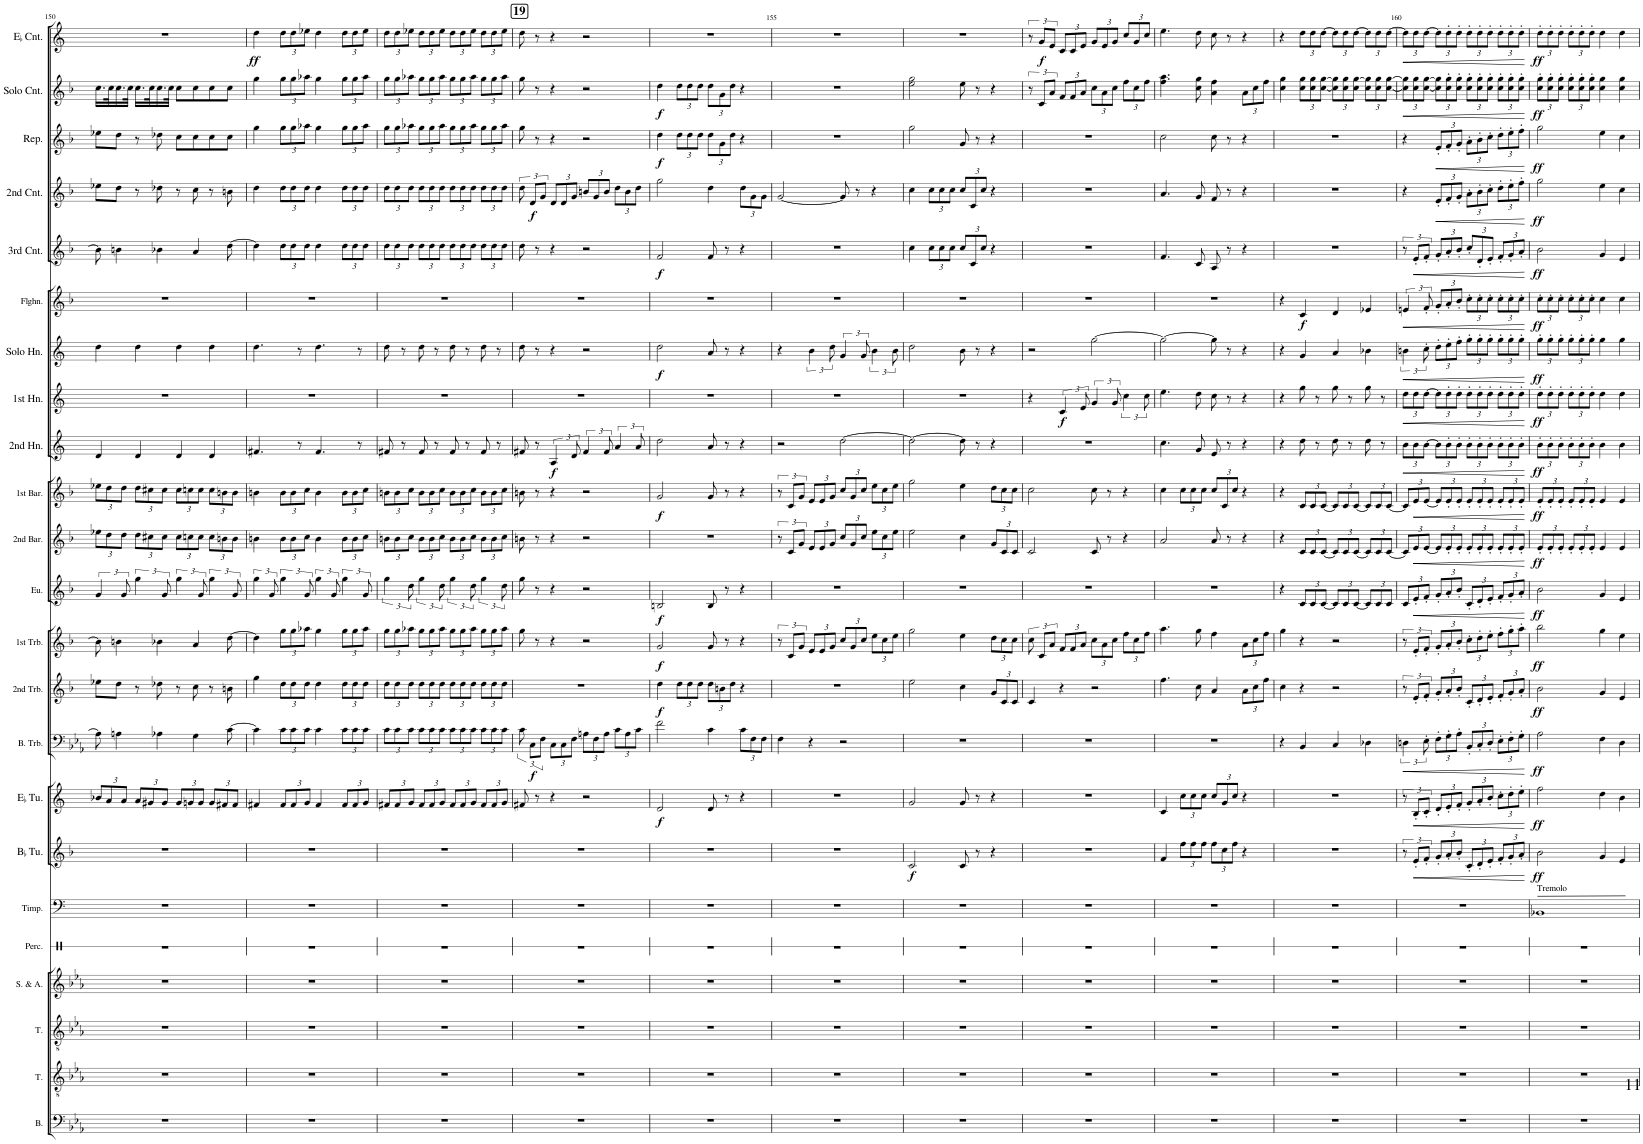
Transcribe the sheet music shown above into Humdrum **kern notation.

**kern	**kern	**kern	**kern	**kern	**kern	**kern	**dynam	**kern	**dynam	**kern	**dynam	**kern	**dynam	**kern	**dynam	**kern	**dynam	**kern	**dynam	**kern	**dynam	**kern	**dynam	**kern	**dynam	**kern	**dynam	**kern	**dynam	**kern	**dynam	**kern	**dynam	**kern	**dynam	**kern	**dynam	**kern	**dynam
*part23	*part22	*part21	*part20	*part19	*part18	*part17	*part17	*part16	*part16	*part15	*part15	*part14	*part14	*part13	*part13	*part12	*part12	*part11	*part11	*part10	*part10	*part9	*part9	*part8	*part8	*part7	*part7	*part6	*part6	*part5	*part5	*part4	*part4	*part3	*part3	*part2	*part2	*part1	*part1
*staff23	*staff22	*staff21	*staff20	*staff19	*staff18	*staff17	*staff17	*staff16	*staff16	*staff15	*staff15	*staff14	*staff14	*staff13	*staff13	*staff12	*staff12	*staff11	*staff11	*staff10	*staff10	*staff9	*staff9	*staff8	*staff8	*staff7	*staff7	*staff6	*staff6	*staff5	*staff5	*staff4	*staff4	*staff3	*staff3	*staff2	*staff2	*staff1	*staff1
*I"Bass	*I"Tenor	*I"Tenor	*I"Soprano Alto	*I"Percussion: Bass Drum, Gong, Cymbal	*I"6 Timpani	*I"BaccidentalFlat Tuba	*	*I"EaccidentalFlat Tuba	*	*I"Bass Trombone	*	*I"2nd Trombone	*	*I"1st Trombone	*	*I"Euphonium	*	*I"2nd Baritone	*	*I"1st Baritone	*	*I"2nd EaccidentalFlat Horn	*	*I"1st EaccidentalFlat Horn	*	*I"Solo EaccidentalFlat Horn	*	*I"Flugelhorn	*	*I"3rd BaccidentalFlat Cornet	*	*I"2nd BaccidentalFlat Cornet	*	*I"Repiano BaccidentalFlat Cornet	*	*I"Solo BaccidentalFlat Cornet	*	*I"EaccidentalFlat Cornet	*
*I'B.	*I'T.	*I'T.	*	*I'Perc.	*I'Timp.	*I'BaccidentalFlat Tu.	*	*I'EaccidentalFlat Tu.	*	*I'B. Trb.	*	*I'2nd Trb.	*	*I'1st Trb.	*	*I'Eu.	*	*I'2nd Bar.	*	*I'1st Bar.	*	*I'2nd Hn.	*	*I'1st Hn.	*	*I'Solo Hn.	*	*I'Flghn.	*	*I'3rd Cnt.	*	*I'2nd Cnt.	*	*I'Rep.	*	*I'Solo Cnt.	*	*I'EaccidentalFlat Cnt.	*
!!LO:PB:g=z
*clefF4	*clefGv2	*clefGv2	*clefG2	*clefX	*clefF4	*clefG2	*	*clefG2	*	*clefF4	*	*clefG2	*	*clefG2	*	*clefG2	*	*clefG2	*	*clefG2	*	*clefG2	*	*clefG2	*	*clefG2	*	*clefG2	*	*clefG2	*	*clefG2	*	*clefG2	*	*clefG2	*	*clefG2	*
*	*	*	*	*	*	*Trd15c26	*	*Trd12c21	*	*	*	*Trd8c14	*	*Trd8c14	*	*Trd8c14	*	*Trd8c14	*	*Trd8c14	*	*Trd5c9	*	*Trd5c9	*	*Trd5c9	*	*Trd1c2	*	*Trd1c2	*	*Trd1c2	*	*Trd1c2	*	*Trd1c2	*	*Trd-2c-3	*
*k[b-e-a-]	*k[b-e-a-]	*k[b-e-a-]	*k[b-e-a-]	*k[]	*k[]	*k[b-]	*	*k[]	*	*k[b-e-a-]	*	*k[b-]	*	*k[b-]	*	*k[b-]	*	*k[b-]	*	*k[b-]	*	*k[]	*	*k[]	*	*k[]	*	*k[b-]	*	*k[b-]	*	*k[b-]	*	*k[b-]	*	*k[b-]	*	*k[]	*
*M4/4	*M4/4	*M4/4	*M4/4	*M4/4	*M4/4	*M4/4	*	*M4/4	*	*M4/4	*	*M4/4	*	*M4/4	*	*M4/4	*	*M4/4	*	*M4/4	*	*M4/4	*	*M4/4	*	*M4/4	*	*M4/4	*	*M4/4	*	*M4/4	*	*M4/4	*	*M4/4	*	*M4/4	*
*	*	*	*	*	*	*	*	*Xbrackettup	*	*	*	*	*	*	*	*	*	*Xbrackettup	*	*Xbrackettup	*	*	*	*	*	*	*	*	*	*	*	*	*	*	*	*	*	*	*
=150	=150	=150	=150	=150	=150	=150	=150	=150	=150	=150	=150	=150	=150	=150	=150	=150	=150	=150	=150	=150	=150	=150	=150	=150	=150	=150	=150	=150	=150	=150	=150	=150	=150	=150	=150	=150	=150	=150	=150
1r	1r	1r	1r	1r	1r	1r	.	12b-X/L	.	8A-\]	.	8ee-X\L	.	8b-\]	.	6g/	.	12ee-X\L	.	12ee-X\L	.	4d/	.	1r	.	4dd\	.	1r	.	8b-\]	.	8ee-X\L	.	8ee-X\L	.	16.cc\LL	.	1r	.
.	.	.	.	.	.	.	.	12a/	.	.	.	.	.	.	.	.	.	12dd\	.	12dd\	.	.	.	.	.	.	.	.	.	.	.	.	.	.	.	.	.	.	.
.	.	.	.	.	.	.	.	.	.	.	.	.	.	.	.	.	.	.	.	.	.	.	.	.	.	.	.	.	.	.	.	.	.	.	.	32cc\K	.	.	.
.	.	.	.	.	.	.	.	.	.	4An\	.	8dd\J	.	4bn\	.	.	.	.	.	.	.	.	.	.	.	.	.	.	.	4bn\	.	8dd\J	.	8dd\J	.	16.cc\	.	.	.
.	.	.	.	.	.	.	.	12a/J	.	.	.	.	.	.	.	12g/	.	12dd\J	.	12dd\J	.	.	.	.	.	.	.	.	.	.	.	.	.	.	.	.	.	.	.
.	.	.	.	.	.	.	.	.	.	.	.	.	.	.	.	.	.	.	.	.	.	.	.	.	.	.	.	.	.	.	.	.	.	.	.	32cc\JJk	.	.	.
.	.	.	.	.	.	.	.	12a/L	.	.	.	8r	.	.	.	6gg\	.	12dd\L	.	12dd\L	.	4d/	.	.	.	4dd\	.	.	.	.	.	8r	.	8r	.	16.cc\LL	.	.	.
.	.	.	.	.	.	.	.	12g#X/	.	.	.	.	.	.	.	.	.	12cc#X\	.	12cc#X\	.	.	.	.	.	.	.	.	.	.	.	.	.	.	.	.	.	.	.
.	.	.	.	.	.	.	.	.	.	.	.	.	.	.	.	.	.	.	.	.	.	.	.	.	.	.	.	.	.	.	.	.	.	.	.	32cc\K	.	.	.
.	.	.	.	.	.	.	.	.	.	4A-X\	.	8dd-X\	.	4b-X\	.	.	.	.	.	.	.	.	.	.	.	.	.	.	.	4b-X\	.	8dd-X\	.	8dd-X\	.	16.cc\	.	.	.
.	.	.	.	.	.	.	.	12g#/J	.	.	.	.	.	.	.	12g/	.	12cc#\J	.	12cc#\J	.	.	.	.	.	.	.	.	.	.	.	.	.	.	.	.	.	.	.
.	.	.	.	.	.	.	.	.	.	.	.	.	.	.	.	.	.	.	.	.	.	.	.	.	.	.	.	.	.	.	.	.	.	.	.	32cc\JJk	.	.	.
.	.	.	.	.	.	.	.	12g#/L	.	.	.	8r	.	.	.	6gg\	.	12cc#\L	.	12cc#\L	.	4d/	.	.	.	4dd\	.	.	.	.	.	8r	.	8cc\L	.	8cc\L	.	.	.
.	.	.	.	.	.	.	.	12gn/	.	.	.	.	.	.	.	.	.	12ccn\	.	12ccn\	.	.	.	.	.	.	.	.	.	.	.	.	.	.	.	.	.	.	.
.	.	.	.	.	.	.	.	.	.	4G\	.	8cc\	.	4a/	.	.	.	.	.	.	.	.	.	.	.	.	.	.	.	4a/	.	8cc\	.	8cc\	.	8cc\	.	.	.
.	.	.	.	.	.	.	.	12g/J	.	.	.	.	.	.	.	12g/	.	12cc\J	.	12cc\J	.	.	.	.	.	.	.	.	.	.	.	.	.	.	.	.	.	.	.
.	.	.	.	.	.	.	.	12g/L	.	.	.	8r	.	.	.	6gg\	.	12cc\L	.	12cc\L	.	4d/	.	.	.	4dd\	.	.	.	.	.	8r	.	8cc\	.	8cc\	.	.	.
.	.	.	.	.	.	.	.	12f#X/	.	.	.	.	.	.	.	.	.	12bn\	.	12bn\	.	.	.	.	.	.	.	.	.	.	.	.	.	.	.	.	.	.	.
.	.	.	.	.	.	.	.	.	.	[8c\	.	8bn\	.	[8dd\	.	.	.	.	.	.	.	.	.	.	.	.	.	.	.	[8dd\	.	8bn\	.	8cc\J	.	8cc\J	.	.	.
.	.	.	.	.	.	.	.	12f#/J	.	.	.	.	.	.	.	12g/	.	12b\J	.	12b\J	.	.	.	.	.	.	.	.	.	.	.	.	.	.	.	.	.	.	.
=151	=151	=151	=151	=151	=151	=151	=151	=151	=151	=151	=151	=151	=151	=151	=151	=151	=151	=151	=151	=151	=151	=151	=151	=151	=151	=151	=151	=151	=151	=151	=151	=151	=151	=151	=151	=151	=151	=151	=151
!	!	!	!	!	!	!	!	!	!	!	!	!	!	!	!	!	!	!	!	!	!	!	!	!	!	!	!	!	!	!	!	!	!	!	!	!	!	!	!LO:DY:b
1r	1r	1r	1r	1r	1r	1r	.	4f#X/	.	4c\]	.	4gg\	.	4dd\]	.	6gg\	.	4bn\	.	4bn\	.	4.f#X/	.	1r	.	4.dd\	.	1r	.	4dd\]	.	4dd\	.	4gg\	.	4gg\	.	4dd\	ff
.	.	.	.	.	.	.	.	.	.	.	.	.	.	.	.	12g/	.	.	.	.	.	.	.	.	.	.	.	.	.	.	.	.	.	.	.	.	.	.	.
*	*	*	*	*	*	*	*	*	*	*Xbrackettup	*	*Xbrackettup	*	*Xbrackettup	*	*	*	*	*	*	*	*	*	*	*	*	*	*	*	*Xbrackettup	*	*Xbrackettup	*	*Xbrackettup	*	*Xbrackettup	*	*Xbrackettup	*
.	.	.	.	.	.	.	.	12f#/L	.	12c\L	.	12dd\L	.	12gg\L	.	6gg\	.	12b\L	.	12b\L	.	.	.	.	.	.	.	.	.	12dd\L	.	12dd\L	.	12gg\L	.	12gg\L	.	12dd\L	.
.	.	.	.	.	.	.	.	12f#/	.	12c\	.	12dd\	.	12gg\	.	.	.	12b\	.	12b\	.	.	.	.	.	.	.	.	.	12dd\	.	12dd\	.	12gg\	.	12gg\	.	12dd\	.
.	.	.	.	.	.	.	.	.	.	.	.	.	.	.	.	.	.	.	.	.	.	8r	.	.	.	8r	.	.	.	.	.	.	.	.	.	.	.	.	.
.	.	.	.	.	.	.	.	12g/J	.	12c\J	.	12dd\J	.	12aa-X\J	.	12g/	.	12cc\J	.	12cc\J	.	.	.	.	.	.	.	.	.	12dd\J	.	12dd\J	.	12aa-X\J	.	12aa-X\J	.	12ee-X\J	.
.	.	.	.	.	.	.	.	4f#/	.	4c\	.	4dd\	.	4gg\	.	6gg\	.	4b\	.	4b\	.	4.f#/	.	.	.	4.dd\	.	.	.	4dd\	.	4dd\	.	4gg\	.	4gg\	.	4dd\	.
.	.	.	.	.	.	.	.	.	.	.	.	.	.	.	.	12g/	.	.	.	.	.	.	.	.	.	.	.	.	.	.	.	.	.	.	.	.	.	.	.
.	.	.	.	.	.	.	.	12f#/L	.	12c\L	.	12dd\L	.	12gg\L	.	6gg\	.	12b\L	.	12b\L	.	.	.	.	.	.	.	.	.	12dd\L	.	12dd\L	.	12gg\L	.	12gg\L	.	12dd\L	.
.	.	.	.	.	.	.	.	12f#/	.	12c\	.	12dd\	.	12gg\	.	.	.	12b\	.	12b\	.	.	.	.	.	.	.	.	.	12dd\	.	12dd\	.	12gg\	.	12gg\	.	12dd\	.
.	.	.	.	.	.	.	.	.	.	.	.	.	.	.	.	.	.	.	.	.	.	8r	.	.	.	8r	.	.	.	.	.	.	.	.	.	.	.	.	.
.	.	.	.	.	.	.	.	12g/J	.	12c\J	.	12dd\J	.	12aa-\J	.	12g/	.	12cc\J	.	12cc\J	.	.	.	.	.	.	.	.	.	12dd\J	.	12dd\J	.	12aa-\J	.	12aa-\J	.	12ee-\J	.
=152	=152	=152	=152	=152	=152	=152	=152	=152	=152	=152	=152	=152	=152	=152	=152	=152	=152	=152	=152	=152	=152	=152	=152	=152	=152	=152	=152	=152	=152	=152	=152	=152	=152	=152	=152	=152	=152	=152	=152
1r	1r	1r	1r	1r	1r	1r	.	12f#X/L	.	12c\L	.	12dd\L	.	12gg\L	.	6gg\	.	12bn\L	.	12bn\L	.	8f#X/	.	1r	.	8dd\	.	1r	.	12dd\L	.	12dd\L	.	12gg\L	.	12gg\L	.	12dd\L	.
.	.	.	.	.	.	.	.	12f#/	.	12c\	.	12dd\	.	12gg\	.	.	.	12b\	.	12b\	.	.	.	.	.	.	.	.	.	12dd\	.	12dd\	.	12gg\	.	12gg\	.	12dd\	.
.	.	.	.	.	.	.	.	.	.	.	.	.	.	.	.	.	.	.	.	.	.	8r	.	.	.	8r	.	.	.	.	.	.	.	.	.	.	.	.	.
.	.	.	.	.	.	.	.	12g/J	.	12c\J	.	12dd\J	.	12aa-X\J	.	12dd\	.	12cc\J	.	12cc\J	.	.	.	.	.	.	.	.	.	12dd\J	.	12dd\J	.	12aa-X\J	.	12aa-X\J	.	12ee-X\J	.
.	.	.	.	.	.	.	.	12f#/L	.	12c\L	.	12dd\L	.	12gg\L	.	6gg\	.	12b\L	.	12b\L	.	8f#/	.	.	.	8dd\	.	.	.	12dd\L	.	12dd\L	.	12gg\L	.	12gg\L	.	12dd\L	.
.	.	.	.	.	.	.	.	12f#/	.	12c\	.	12dd\	.	12gg\	.	.	.	12b\	.	12b\	.	.	.	.	.	.	.	.	.	12dd\	.	12dd\	.	12gg\	.	12gg\	.	12dd\	.
.	.	.	.	.	.	.	.	.	.	.	.	.	.	.	.	.	.	.	.	.	.	8r	.	.	.	8r	.	.	.	.	.	.	.	.	.	.	.	.	.
.	.	.	.	.	.	.	.	12g/J	.	12c\J	.	12dd\J	.	12aa-\J	.	12dd\	.	12cc\J	.	12cc\J	.	.	.	.	.	.	.	.	.	12dd\J	.	12dd\J	.	12aa-\J	.	12aa-\J	.	12ee-\J	.
.	.	.	.	.	.	.	.	12f#/L	.	12c\L	.	12dd\L	.	12gg\L	.	6gg\	.	12b\L	.	12b\L	.	8f#/	.	.	.	8dd\	.	.	.	12dd\L	.	12dd\L	.	12gg\L	.	12gg\L	.	12dd\L	.
.	.	.	.	.	.	.	.	12f#/	.	12c\	.	12dd\	.	12gg\	.	.	.	12b\	.	12b\	.	.	.	.	.	.	.	.	.	12dd\	.	12dd\	.	12gg\	.	12gg\	.	12dd\	.
.	.	.	.	.	.	.	.	.	.	.	.	.	.	.	.	.	.	.	.	.	.	8r	.	.	.	8r	.	.	.	.	.	.	.	.	.	.	.	.	.
.	.	.	.	.	.	.	.	12g/J	.	12c\J	.	12dd\J	.	12aa-\J	.	12dd\	.	12cc\J	.	12cc\J	.	.	.	.	.	.	.	.	.	12dd\J	.	12dd\J	.	12aa-\J	.	12aa-\J	.	12ee-\J	.
.	.	.	.	.	.	.	.	12f#/L	.	12c\L	.	12dd\L	.	12gg\L	.	6gg\	.	12b\L	.	12b\L	.	8f#/	.	.	.	8dd\	.	.	.	12dd\L	.	12dd\L	.	12gg\L	.	12gg\L	.	12dd\L	.
.	.	.	.	.	.	.	.	12f#/	.	12c\	.	12dd\	.	12gg\	.	.	.	12b\	.	12b\	.	.	.	.	.	.	.	.	.	12dd\	.	12dd\	.	12gg\	.	12gg\	.	12dd\	.
.	.	.	.	.	.	.	.	.	.	.	.	.	.	.	.	.	.	.	.	.	.	8r	.	.	.	8r	.	.	.	.	.	.	.	.	.	.	.	.	.
.	.	.	.	.	.	.	.	12g/J	.	12c\J	.	12dd\J	.	12aa-\J	.	12dd\	.	12cc\J	.	12cc\J	.	.	.	.	.	.	.	.	.	12dd\J	.	12dd\J	.	12aa-\J	.	12aa-\J	.	12ee-\J	.
=153	=153	=153	=153	=153	=153	=153	=153	=153	=153	=153	=153	=153	=153	=153	=153	=153	=153	=153	=153	=153	=153	=153	=153	=153	=153	=153	=153	=153	=153	=153	=153	=153	=153	=153	=153	=153	=153	=153	=153
*	*	*	*	*	*	*	*	*	*	*brackettup	*	*	*	*	*	*	*	*	*	*	*	*	*	*	*	*	*	*	*	*	*	*brackettup	*	*	*	*	*	*	*
!	!	!	!	!	!	!	!	!	!	!	!	!	!	!	!	!	!	!	!	!	!	!	!	!	!	!	!	!	!	!	!	!	!	!	!	!	!	!LO:TX:a:B:t=19	!
1r	1r	1r	1r	1r	1r	1r	.	8f#X/	.	12c\	.	1r	.	8gg\	.	8gg\	.	8bn\	.	8bn\	.	8f#X/	.	1r	.	8dd\	.	1r	.	8dd\	.	12dd\	.	8gg\	.	8gg\	.	8dd\	.
!	!	!	!	!	!	!	!	!	!	!	!LO:DY:b	!	!	!	!	!	!	!	!	!	!	!	!	!	!	!	!	!	!	!	!	!	!LO:DY:b	!	!	!	!	!	!
.	.	.	.	.	.	.	.	.	.	12C\L	f	.	.	.	.	.	.	.	.	.	.	.	.	.	.	.	.	.	.	.	.	12d/L	f	.	.	.	.	.	.
.	.	.	.	.	.	.	.	8r	.	.	.	.	.	8r	.	8r	.	8r	.	8r	.	8r	.	.	.	8r	.	.	.	8r	.	.	.	8r	.	8r	.	8r	.
.	.	.	.	.	.	.	.	.	.	12F\J	.	.	.	.	.	.	.	.	.	.	.	.	.	.	.	.	.	.	.	.	.	12g/J	.	.	.	.	.	.	.
*	*	*	*	*	*	*	*	*	*	*Xbrackettup	*	*	*	*	*	*	*	*	*	*	*	*	*	*	*	*	*	*	*	*	*	*Xbrackettup	*	*	*	*	*	*	*
!	!	!	!	!	!	!	!	!	!	!	!	!	!	!	!	!	!	!	!	!	!	!	!LO:DY:b	!	!	!	!	!	!	!	!	!	!	!	!	!	!	!	!
.	.	.	.	.	.	.	.	4r	.	12C\L	.	.	.	4r	.	4r	.	4r	.	4r	.	6A/	f	.	.	4r	.	.	.	4r	.	12d/L	.	4r	.	4r	.	4r	.
.	.	.	.	.	.	.	.	.	.	12C\	.	.	.	.	.	.	.	.	.	.	.	.	.	.	.	.	.	.	.	.	.	12d/	.	.	.	.	.	.	.
.	.	.	.	.	.	.	.	.	.	12F\J	.	.	.	.	.	.	.	.	.	.	.	12d/	.	.	.	.	.	.	.	.	.	12g/J	.	.	.	.	.	.	.
.	.	.	.	.	.	.	.	2r	.	12An\L	.	.	.	2r	.	2r	.	2r	.	2r	.	6f#/	.	.	.	2r	.	.	.	2r	.	12bn/L	.	2r	.	2r	.	2r	.
.	.	.	.	.	.	.	.	.	.	12F\	.	.	.	.	.	.	.	.	.	.	.	.	.	.	.	.	.	.	.	.	.	12g/	.	.	.	.	.	.	.
.	.	.	.	.	.	.	.	.	.	12A\J	.	.	.	.	.	.	.	.	.	.	.	12f#/	.	.	.	.	.	.	.	.	.	12b/J	.	.	.	.	.	.	.
.	.	.	.	.	.	.	.	.	.	12c\L	.	.	.	.	.	.	.	.	.	.	.	6a/	.	.	.	.	.	.	.	.	.	12dd\L	.	.	.	.	.	.	.
.	.	.	.	.	.	.	.	.	.	12A\	.	.	.	.	.	.	.	.	.	.	.	.	.	.	.	.	.	.	.	.	.	12b\	.	.	.	.	.	.	.
.	.	.	.	.	.	.	.	.	.	12c\J	.	.	.	.	.	.	.	.	.	.	.	12a/	.	.	.	.	.	.	.	.	.	12dd\J	.	.	.	.	.	.	.
=154	=154	=154	=154	=154	=154	=154	=154	=154	=154	=154	=154	=154	=154	=154	=154	=154	=154	=154	=154	=154	=154	=154	=154	=154	=154	=154	=154	=154	=154	=154	=154	=154	=154	=154	=154	=154	=154	=154	=154
!	!	!	!	!	!	!	!	!	!LO:DY:b	!	!	!	!LO:DY:b	!	!LO:DY:b	!	!LO:DY:b	!	!	!	!LO:DY:b	!	!	!	!	!	!LO:DY:b	!	!	!	!LO:DY:b	!	!	!	!LO:DY:b	!	!LO:DY:b	!	!
1r	1r	1r	1r	1r	1r	1r	.	2d/	f	2f\	.	4dd\	f	2g/	f	2Bn/	f	1r	.	2g/	f	2dd\	.	1r	.	2dd\	f	1r	.	2f/	f	2gg\	.	4dd\	f	4dd\	f	1r	.
.	.	.	.	.	.	.	.	.	.	.	.	12dd\L	.	.	.	.	.	.	.	.	.	.	.	.	.	.	.	.	.	.	.	.	.	12dd\L	.	12dd\L	.	.	.
.	.	.	.	.	.	.	.	.	.	.	.	12dd\	.	.	.	.	.	.	.	.	.	.	.	.	.	.	.	.	.	.	.	.	.	12dd\	.	12dd\	.	.	.
.	.	.	.	.	.	.	.	.	.	.	.	12dd\J	.	.	.	.	.	.	.	.	.	.	.	.	.	.	.	.	.	.	.	.	.	12dd\J	.	12dd\J	.	.	.
.	.	.	.	.	.	.	.	8d/	.	4c\	.	12dd\L	.	8g/	.	8B/	.	.	.	8g/	.	8a/	.	.	.	8a/	.	.	.	8f/	.	4dd\	.	12dd\L	.	12dd\L	.	.	.
.	.	.	.	.	.	.	.	.	.	.	.	12bn\	.	.	.	.	.	.	.	.	.	.	.	.	.	.	.	.	.	.	.	.	.	12g\	.	12g\	.	.	.
.	.	.	.	.	.	.	.	8r	.	.	.	.	.	8r	.	8r	.	.	.	8r	.	8r	.	.	.	8r	.	.	.	8r	.	.	.	.	.	.	.	.	.
.	.	.	.	.	.	.	.	.	.	.	.	12dd\J	.	.	.	.	.	.	.	.	.	.	.	.	.	.	.	.	.	.	.	.	.	12dd\J	.	12dd\J	.	.	.
.	.	.	.	.	.	.	.	4r	.	12c\L	.	4r	.	4r	.	4r	.	.	.	4r	.	4r	.	.	.	4r	.	.	.	4r	.	12dd\L	.	4r	.	4r	.	.	.
.	.	.	.	.	.	.	.	.	.	12F\	.	.	.	.	.	.	.	.	.	.	.	.	.	.	.	.	.	.	.	.	.	12g\	.	.	.	.	.	.	.
.	.	.	.	.	.	.	.	.	.	12F\J	.	.	.	.	.	.	.	.	.	.	.	.	.	.	.	.	.	.	.	.	.	12g\J	.	.	.	.	.	.	.
=155	=155	=155	=155	=155	=155	=155	=155	=155	=155	=155	=155	=155	=155	=155	=155	=155	=155	=155	=155	=155	=155	=155	=155	=155	=155	=155	=155	=155	=155	=155	=155	=155	=155	=155	=155	=155	=155	=155	=155
*	*	*	*	*	*	*	*	*	*	*	*	*	*	*brackettup	*	*	*	*brackettup	*	*brackettup	*	*	*	*	*	*	*	*	*	*	*	*	*	*	*	*	*	*	*
1r	1r	1r	1r	1r	1r	1r	.	1r	.	4F\	.	1r	.	12r	.	1r	.	12r	.	12r	.	2r	.	1r	.	4r	.	1r	.	1r	.	[2g/	.	1r	.	1r	.	1r	.
.	.	.	.	.	.	.	.	.	.	.	.	.	.	12c/L	.	.	.	12c/L	.	12c/L	.	.	.	.	.	.	.	.	.	.	.	.	.	.	.	.	.	.	.
.	.	.	.	.	.	.	.	.	.	.	.	.	.	12g/J	.	.	.	12g/J	.	12g/J	.	.	.	.	.	.	.	.	.	.	.	.	.	.	.	.	.	.	.
*	*	*	*	*	*	*	*	*	*	*	*	*	*	*Xbrackettup	*	*	*	*Xbrackettup	*	*Xbrackettup	*	*	*	*	*	*	*	*	*	*	*	*	*	*	*	*	*	*	*
.	.	.	.	.	.	.	.	.	.	4r	.	.	.	12e/L	.	.	.	12e/L	.	12e/L	.	.	.	.	.	6b\	.	.	.	.	.	.	.	.	.	.	.	.	.
.	.	.	.	.	.	.	.	.	.	.	.	.	.	12e/	.	.	.	12e/	.	12e/	.	.	.	.	.	.	.	.	.	.	.	.	.	.	.	.	.	.	.
.	.	.	.	.	.	.	.	.	.	.	.	.	.	12g/J	.	.	.	12g/J	.	12g/J	.	.	.	.	.	12dd\	.	.	.	.	.	.	.	.	.	.	.	.	.
.	.	.	.	.	.	.	.	.	.	2r	.	.	.	12cc/L	.	.	.	12cc/L	.	12cc/L	.	[2dd\	.	.	.	6g/	.	.	.	.	.	8g/]	.	.	.	.	.	.	.
.	.	.	.	.	.	.	.	.	.	.	.	.	.	12g/	.	.	.	12g/	.	12g/	.	.	.	.	.	.	.	.	.	.	.	.	.	.	.	.	.	.	.
.	.	.	.	.	.	.	.	.	.	.	.	.	.	.	.	.	.	.	.	.	.	.	.	.	.	.	.	.	.	.	.	8r	.	.	.	.	.	.	.
.	.	.	.	.	.	.	.	.	.	.	.	.	.	12cc/J	.	.	.	12cc/J	.	12cc/J	.	.	.	.	.	12g/	.	.	.	.	.	.	.	.	.	.	.	.	.
.	.	.	.	.	.	.	.	.	.	.	.	.	.	12ee\L	.	.	.	12ee\L	.	12ee\L	.	.	.	.	.	6b\	.	.	.	.	.	4r	.	.	.	.	.	.	.
.	.	.	.	.	.	.	.	.	.	.	.	.	.	12cc\	.	.	.	12cc\	.	12cc\	.	.	.	.	.	.	.	.	.	.	.	.	.	.	.	.	.	.	.
.	.	.	.	.	.	.	.	.	.	.	.	.	.	12ee\J	.	.	.	12ee\J	.	12ee\J	.	.	.	.	.	12b\	.	.	.	.	.	.	.	.	.	.	.	.	.
=156	=156	=156	=156	=156	=156	=156	=156	=156	=156	=156	=156	=156	=156	=156	=156	=156	=156	=156	=156	=156	=156	=156	=156	=156	=156	=156	=156	=156	=156	=156	=156	=156	=156	=156	=156	=156	=156	=156	=156
!	!	!	!	!	!	!	!LO:DY:b	!	!	!	!	!	!	!	!	!	!	!	!	!	!	!	!	!	!	!	!	!	!	!	!	!	!	!	!	!	!	!	!
1r	1r	1r	1r	1r	1r	2c/	f	2g/	.	1r	.	2ee\	.	2gg\	.	1r	.	2ee\	.	2gg\	.	2dd\_	.	1r	.	2dd\	.	1r	.	4cc\	.	4cc\	.	2gg\	.	2ee\ 2gg\	.	1r	.
.	.	.	.	.	.	.	.	.	.	.	.	.	.	.	.	.	.	.	.	.	.	.	.	.	.	.	.	.	.	12cc\L	.	12cc\L	.	.	.	.	.	.	.
.	.	.	.	.	.	.	.	.	.	.	.	.	.	.	.	.	.	.	.	.	.	.	.	.	.	.	.	.	.	12cc\	.	12cc\	.	.	.	.	.	.	.
.	.	.	.	.	.	.	.	.	.	.	.	.	.	.	.	.	.	.	.	.	.	.	.	.	.	.	.	.	.	12cc\J	.	12cc\J	.	.	.	.	.	.	.
.	.	.	.	.	.	8c/	.	8g/	.	.	.	4cc\	.	4ee\	.	.	.	4cc\	.	4ee\	.	8dd\]	.	.	.	8b\	.	.	.	12cc/L	.	12cc/L	.	8g/	.	8ee\	.	.	.
.	.	.	.	.	.	.	.	.	.	.	.	.	.	.	.	.	.	.	.	.	.	.	.	.	.	.	.	.	.	12c/	.	12c/	.	.	.	.	.	.	.
.	.	.	.	.	.	8r	.	8r	.	.	.	.	.	.	.	.	.	.	.	.	.	8r	.	.	.	8r	.	.	.	.	.	.	.	8r	.	8r	.	.	.
.	.	.	.	.	.	.	.	.	.	.	.	.	.	.	.	.	.	.	.	.	.	.	.	.	.	.	.	.	.	12cc/J	.	12cc/J	.	.	.	.	.	.	.
.	.	.	.	.	.	4r	.	4r	.	.	.	12g/L	.	12dd\L	.	.	.	12g/L	.	12dd\L	.	4r	.	.	.	4r	.	.	.	4r	.	4r	.	4r	.	4r	.	.	.
.	.	.	.	.	.	.	.	.	.	.	.	12c/	.	12cc\	.	.	.	12c/	.	12cc\	.	.	.	.	.	.	.	.	.	.	.	.	.	.	.	.	.	.	.
.	.	.	.	.	.	.	.	.	.	.	.	12c/J	.	12cc\J	.	.	.	12c/J	.	12cc\J	.	.	.	.	.	.	.	.	.	.	.	.	.	.	.	.	.	.	.
=157	=157	=157	=157	=157	=157	=157	=157	=157	=157	=157	=157	=157	=157	=157	=157	=157	=157	=157	=157	=157	=157	=157	=157	=157	=157	=157	=157	=157	=157	=157	=157	=157	=157	=157	=157	=157	=157	=157	=157
*	*	*	*	*	*	*	*	*	*	*	*	*	*	*brackettup	*	*	*	*	*	*	*	*	*	*	*	*	*	*	*	*	*	*	*	*	*	*brackettup	*	*brackettup	*
1r	1r	1r	1r	1r	1r	1r	.	1r	.	1r	.	4c/	.	12cc\	.	1r	.	2c/	.	2cc\	.	1r	.	4r	.	2r	.	1r	.	1r	.	1r	.	1r	.	12r	.	12r	.
!	!	!	!	!	!	!	!	!	!	!	!	!	!	!	!	!	!	!	!	!	!	!	!	!	!	!	!	!	!	!	!	!	!	!	!	!	!	!	!LO:DY:b
.	.	.	.	.	.	.	.	.	.	.	.	.	.	12c/L	.	.	.	.	.	.	.	.	.	.	.	.	.	.	.	.	.	.	.	.	.	12c/L	.	12g/L	f
.	.	.	.	.	.	.	.	.	.	.	.	.	.	12a/J	.	.	.	.	.	.	.	.	.	.	.	.	.	.	.	.	.	.	.	.	.	12a/J	.	12e/J	.
*	*	*	*	*	*	*	*	*	*	*	*	*	*	*Xbrackettup	*	*	*	*	*	*	*	*	*	*	*	*	*	*	*	*	*	*	*	*	*	*Xbrackettup	*	*Xbrackettup	*
!	!	!	!	!	!	!	!	!	!	!	!	!	!	!	!	!	!	!	!	!	!	!	!	!	!LO:DY:b	!	!	!	!	!	!	!	!	!	!	!	!	!	!
.	.	.	.	.	.	.	.	.	.	.	.	4r	.	12f/L	.	.	.	.	.	.	.	.	.	6c/	f	.	.	.	.	.	.	.	.	.	.	12f/L	.	12c/L	.
.	.	.	.	.	.	.	.	.	.	.	.	.	.	12f/	.	.	.	.	.	.	.	.	.	.	.	.	.	.	.	.	.	.	.	.	.	12f/	.	12c/	.
.	.	.	.	.	.	.	.	.	.	.	.	.	.	12a/J	.	.	.	.	.	.	.	.	.	12e/	.	.	.	.	.	.	.	.	.	.	.	12a/J	.	12e/J	.
.	.	.	.	.	.	.	.	.	.	.	.	2r	.	12cc\L	.	.	.	8c/	.	8cc\	.	.	.	6g/	.	[2gg\	.	.	.	.	.	.	.	.	.	12cc\L	.	12g/L	.
.	.	.	.	.	.	.	.	.	.	.	.	.	.	12a\	.	.	.	.	.	.	.	.	.	.	.	.	.	.	.	.	.	.	.	.	.	12a\	.	12e/	.
.	.	.	.	.	.	.	.	.	.	.	.	.	.	.	.	.	.	8r	.	8r	.	.	.	.	.	.	.	.	.	.	.	.	.	.	.	.	.	.	.
.	.	.	.	.	.	.	.	.	.	.	.	.	.	12cc\J	.	.	.	.	.	.	.	.	.	12g/	.	.	.	.	.	.	.	.	.	.	.	12cc\J	.	12g/J	.
.	.	.	.	.	.	.	.	.	.	.	.	.	.	12ff\L	.	.	.	4r	.	4r	.	.	.	6cc\	.	.	.	.	.	.	.	.	.	.	.	12ff\L	.	12cc/L	.
.	.	.	.	.	.	.	.	.	.	.	.	.	.	12cc\	.	.	.	.	.	.	.	.	.	.	.	.	.	.	.	.	.	.	.	.	.	12cc\	.	12g/	.
.	.	.	.	.	.	.	.	.	.	.	.	.	.	12ff\J	.	.	.	.	.	.	.	.	.	12cc\	.	.	.	.	.	.	.	.	.	.	.	12ff\J	.	12cc/J	.
=158	=158	=158	=158	=158	=158	=158	=158	=158	=158	=158	=158	=158	=158	=158	=158	=158	=158	=158	=158	=158	=158	=158	=158	=158	=158	=158	=158	=158	=158	=158	=158	=158	=158	=158	=158	=158	=158	=158	=158
1r	1r	1r	1r	1r	1r	4f/	.	4c/	.	1r	.	4.ff\	.	4.aa\	.	1r	.	2a/	.	4cc\	.	4.cc\	.	4.ee\	.	2gg\_	.	1r	.	4.f/	.	4.a/	.	2cc\	.	4.ff\ 4.aa\	.	4.ee\	.
*	*	*	*	*	*	*Xbrackettup	*	*	*	*	*	*	*	*	*	*	*	*	*	*	*	*	*	*	*	*	*	*	*	*	*	*	*	*	*	*	*	*	*
.	.	.	.	.	.	12ff\L	.	12cc\L	.	.	.	.	.	.	.	.	.	.	.	12cc\L	.	.	.	.	.	.	.	.	.	.	.	.	.	.	.	.	.	.	.
.	.	.	.	.	.	12ff\	.	12cc\	.	.	.	.	.	.	.	.	.	.	.	12cc\	.	.	.	.	.	.	.	.	.	.	.	.	.	.	.	.	.	.	.
.	.	.	.	.	.	.	.	.	.	.	.	8cc\	.	8gg\	.	.	.	.	.	.	.	8g/	.	8dd\	.	.	.	.	.	8c/	.	8g/	.	.	.	8cc\ 8gg\	.	8dd\	.
.	.	.	.	.	.	12ff\J	.	12cc\J	.	.	.	.	.	.	.	.	.	.	.	12cc\J	.	.	.	.	.	.	.	.	.	.	.	.	.	.	.	.	.	.	.
.	.	.	.	.	.	12ff\L	.	12cc/L	.	.	.	4a/	.	4ff\	.	.	.	8a/	.	12cc/L	.	8e/	.	8cc\	.	8gg\]	.	.	.	8A/	.	8f/	.	8cc\	.	4a\ 4ff\	.	8cc\	.
.	.	.	.	.	.	12cc\	.	12g/	.	.	.	.	.	.	.	.	.	.	.	12c/	.	.	.	.	.	.	.	.	.	.	.	.	.	.	.	.	.	.	.
.	.	.	.	.	.	.	.	.	.	.	.	.	.	.	.	.	.	8r	.	.	.	8r	.	8r	.	8r	.	.	.	8r	.	8r	.	8r	.	.	.	8r	.
.	.	.	.	.	.	12ff\J	.	12cc/J	.	.	.	.	.	.	.	.	.	.	.	12cc/J	.	.	.	.	.	.	.	.	.	.	.	.	.	.	.	.	.	.	.
.	.	.	.	.	.	4r	.	4r	.	.	.	12a\L	.	12a\L	.	.	.	4r	.	4r	.	4r	.	4r	.	4r	.	.	.	4r	.	4r	.	4r	.	12a\L	.	4r	.
.	.	.	.	.	.	.	.	.	.	.	.	12cc\	.	12cc\	.	.	.	.	.	.	.	.	.	.	.	.	.	.	.	.	.	.	.	.	.	12cc\	.	.	.
.	.	.	.	.	.	.	.	.	.	.	.	12ff\J	.	12ff\J	.	.	.	.	.	.	.	.	.	.	.	.	.	.	.	.	.	.	.	.	.	12ff\J	.	.	.
=159	=159	=159	=159	=159	=159	=159	=159	=159	=159	=159	=159	=159	=159	=159	=159	=159	=159	=159	=159	=159	=159	=159	=159	=159	=159	=159	=159	=159	=159	=159	=159	=159	=159	=159	=159	=159	=159	=159	=159
1r	1r	1r	1r	1r	1r	1r	.	1r	.	4r	.	4cc\	.	4gg\	.	4r	.	4r	.	4r	.	4r	.	4r	.	4r	.	4r	.	1r	.	1r	.	1r	.	4cc\ 4gg\	.	4r	.
*	*	*	*	*	*	*	*	*	*	*	*	*	*	*	*	*Xbrackettup	*	*	*	*	*	*	*	*	*	*	*	*	*	*	*	*	*	*	*	*	*	*	*
!	!	!	!	!	!	!	!	!	!	!	!	!	!	!	!	!	!	!	!	!	!	!	!	!	!	!	!	!	!LO:DY:b	!	!	!	!	!	!	!	!	!	!
.	.	.	.	.	.	.	.	.	.	4BB-/	.	4r	.	4r	.	12c/L	.	12c/L	.	12c/L	.	8dd\	.	8gg\	.	4g/	.	4c/	f	.	.	.	.	.	.	12cc\ 12gg\L	.	12dd\L	.
.	.	.	.	.	.	.	.	.	.	.	.	.	.	.	.	12c/	.	12c/	.	12c/	.	.	.	.	.	.	.	.	.	.	.	.	.	.	.	12cc\ 12gg\	.	12dd\	.
.	.	.	.	.	.	.	.	.	.	.	.	.	.	.	.	.	.	.	.	.	.	8r	.	8r	.	.	.	.	.	.	.	.	.	.	.	.	.	.	.
.	.	.	.	.	.	.	.	.	.	.	.	.	.	.	.	[12c/J	.	[12c/J	.	[12c/J	.	.	.	.	.	.	.	.	.	.	.	.	.	.	.	[12cc\ [12gg\J	.	[12dd\J	.
.	.	.	.	.	.	.	.	.	.	4C/	.	2r	.	2r	.	12c/L]	.	12c/L]	.	12c/L]	.	8dd\	.	8gg\	.	4a/	.	4d/	.	.	.	.	.	.	.	12cc\] 12gg\]L	.	12dd\L]	.
.	.	.	.	.	.	.	.	.	.	.	.	.	.	.	.	12c/	.	12c/	.	12c/	.	.	.	.	.	.	.	.	.	.	.	.	.	.	.	12cc\ 12gg\	.	12dd\	.
.	.	.	.	.	.	.	.	.	.	.	.	.	.	.	.	.	.	.	.	.	.	8r	.	8r	.	.	.	.	.	.	.	.	.	.	.	.	.	.	.
.	.	.	.	.	.	.	.	.	.	.	.	.	.	.	.	[12c/J	.	[12c/J	.	[12c/J	.	.	.	.	.	.	.	.	.	.	.	.	.	.	.	12cc\ [12gg\J	.	[12dd\J	.
.	.	.	.	.	.	.	.	.	.	4D-X\	.	.	.	.	.	12c/L]	.	12c/L]	.	12c/L]	.	8dd\	.	8gg\	.	4b-X\	.	4e-X/	.	.	.	.	.	.	.	12cc\ 12gg\]L	.	12dd\L]	.
.	.	.	.	.	.	.	.	.	.	.	.	.	.	.	.	12c/	.	12c/	.	12c/	.	.	.	.	.	.	.	.	.	.	.	.	.	.	.	12cc\ 12gg\	.	12dd\	.
.	.	.	.	.	.	.	.	.	.	.	.	.	.	.	.	.	.	.	.	.	.	8r	.	8r	.	.	.	.	.	.	.	.	.	.	.	.	.	.	.
.	.	.	.	.	.	.	.	.	.	.	.	.	.	.	.	12c/J	.	[12c/J	.	[12c/J	.	.	.	.	.	.	.	.	.	.	.	.	.	.	.	[12cc\ [12gg\J	.	[12dd\J	.
=160	=160	=160	=160	=160	=160	=160	=160	=160	=160	=160	=160	=160	=160	=160	=160	=160	=160	=160	=160	=160	=160	=160	=160	=160	=160	=160	=160	=160	=160	=160	=160	=160	=160	=160	=160	=160	=160	=160	=160
*	*	*	*	*	*	*brackettup	*	*brackettup	*	*brackettup	*	*	*	*	*	*	*	*	*	*	*	*	*	*	*	*	*	*	*	*	*	*	*	*	*	*	*	*	*
!	!	!	!	!	!	!	!	!	!	!	!LO:HP:b	!	!	!	!	!	!	!	!	!	!	!	!	!	!	!	!	!	!	!	!	!	!	!	!	!	!	!	!
*	*	*	*	*	*	*	*	*	*	*	*	*brackettup	*	*brackettup	*	*	*	*	*	*	*	*Xbrackettup	*	*	*	*	*	*	*	*	*	*	*	*	*	*	*	*	*
!	!	!	!	!	!	!	!	!	!	!	!	!	!	!	!	!	!	!	!	!	!	!	!LO:HP:b	!	!	!	!	!	!	!	!	!	!	!	!	!	!	!	!
*	*	*	*	*	*	*	*	*	*	*	*	*	*	*	*	*	*	*	*	*	*	*	*	*Xbrackettup	*	*	*	*	*	*	*	*	*	*	*	*	*	*	*
!	!	!	!	!	!	!	!	!	!	!	!	!	!	!	!	!	!	!	!	!	!	!	!	!	!LO:HP:b	!	!LO:HP:b	!	!LO:HP:b	!	!	!	!	!	!	!	!	!	!
*	*	*	*	*	*	*	*	*	*	*	*	*	*	*	*	*	*	*	*	*	*	*	*	*	*	*	*	*	*	*brackettup	*	*	*	*	*	*	*	*	*
!	!	!	!	!	!	!	!	!	!	!	!	!	!	!	!	!	!	!	!	!	!	!	!	!	!	!	!	!	!	!	!	!	!	!	!	!	!LO:HP:b	!	!LO:HP:b
1r	1r	1r	1r	1r	1r	12r	.	12r	.	6Dn\	<	12r	.	12r	.	12c/L	.	12c/L]	.	12c/L]	.	12b\L	<	12dd\L	<	6bn\	<	6en/	<	12r	.	4r	.	4r	.	12cc\] 12gg\]L	<	12dd\L]	<
!	!	!	!	!	!	!	!LO:HP:b	!	!LO:HP:b	!	!	!	!	!	!	!	!LO:HP:b	!	!LO:HP:b	!	!LO:HP:b	!	!	!	!	!	!	!	!	!	!LO:HP:b	!	!	!	!	!	!	!	!
.	.	.	.	.	.	12e'/L	<	12B'/L	<	.	.	12e'/L	.	12e'/L	.	12e'/	<	12e/	<	12e/	<	12b\	.	12dd\	.	.	.	.	.	12e'/L	<	.	.	.	.	12cc\ 12gg\	.	12dd\	.
.	.	.	.	.	.	12f'/J	.	12c'/J	.	12E-'\	.	12f'/J	.	12f'/J	.	12f'/J	.	[12e/J	.	[12e/J	.	[12b\J	.	[12dd\J	.	12cc'\	.	12f'/	.	12f'/J	.	.	.	.	.	[12cc\ [12gg\J	.	[12dd\J	.
*	*	*	*	*	*	*Xbrackettup	*	*Xbrackettup	*	*Xbrackettup	*	*Xbrackettup	*	*Xbrackettup	*	*	*	*	*	*	*	*	*	*	*	*Xbrackettup	*	*Xbrackettup	*	*Xbrackettup	*	*	*	*	*	*	*	*	*
!	!	!	!	!	!	!	!	!	!	!	!	!	!	!	!	!	!	!	!	!	!	!	!	!	!	!	!	!	!	!	!	!	!LO:HP:b	!	!LO:HP:b	!	!	!	!
.	.	.	.	.	.	12g'/L	.	12d'/L	.	12F'\L	.	12g'/L	.	12g'/L	.	12g'/L	.	12e/L]	.	12e/L]	.	12b\L]	.	12dd\L]	.	12dd'\L	.	12g'/L	.	12g'/L	.	12e'/L	<	12e'/L	<	12cc\] 12gg\]L	.	12dd\L]	.
.	.	.	.	.	.	12a'/	.	12e'/	.	12G'\	.	12a'/	.	12a'/	.	12a'/	.	12e'/	.	12e'/	.	12b'\	.	12dd'\	.	12ee'\	.	12a'/	.	12a'/	.	12f'/	.	12f'/	.	12cc\' 12gg\'	.	12dd'\	.
.	.	.	.	.	.	12b-'/J	.	12f'/J	.	12A-'\J	.	12b-'/J	.	12b-'/J	.	12b-'/J	.	12e'/J	.	12e'/J	.	12b'\J	.	12dd'\J	.	12ff'\J	.	12b-'/J	.	12b-'/J	.	12g'/J	.	12g'/J	.	12cc\' 12gg\'J	.	12dd'\J	.
.	.	.	.	.	.	12c'/L	.	12g'/L	.	12BB-'/L	.	12c'/L	.	12cc'\L	.	12c'/L	.	12e'/L	.	12e'/L	.	12b'\L	.	12dd'\L	.	12gg'\L	.	12cc'\L	.	12cc'/L	.	12a'\L	.	12a'\L	.	12cc\' 12gg\'L	.	12dd'\L	.
.	.	.	.	.	.	12d'/	.	12a'/	.	12C'/	.	12d'/	.	12dd'\	.	12d'/	.	12e'/	.	12e'/	.	12b'\	.	12dd'\	.	12gg'\	.	12cc'\	.	12d'/	.	12b-'\	.	12b-'\	.	12cc\' 12gg\'	.	12dd'\	.
.	.	.	.	.	.	12e'/J	.	12b'/J	.	12D'/J	.	12e'/J	.	12ee'\J	.	12e'/J	.	12e'/J	.	12e'/J	.	12b'\J	.	12dd'\J	.	12gg'\J	.	12cc'\J	.	12e'/J	.	12cc'\J	.	12cc'\J	.	12cc\' 12gg\'J	.	12dd'\J	.
.	.	.	.	.	.	12f'/L	.	12cc'\L	.	12E-'\L	.	12f'/L	.	12ff'\L	.	12f'/L	.	12e'/L	.	12e'/L	.	12b'\L	.	12dd'\L	.	12gg'\L	.	12cc'\L	.	12f'/L	.	12dd'\L	.	12dd'\L	.	12cc\' 12gg\'L	.	12dd'\L	.
.	.	.	.	.	.	12g'/	.	12dd'\	.	12F'\	.	12g'/	.	12gg'\	.	12g'/	.	12e'/	.	12e'/	.	12b'\	.	12dd'\	.	12gg'\	.	12cc'\	.	12g'/	.	12ee'\	.	12ee'\	.	12cc\' 12gg\'	.	12dd'\	.
.	.	.	.	.	.	12a'/J	.	12ee'\J	.	12G'\J	.	12a'/J	.	12aa'\J	.	12a'/J	.	12e'/J	.	12e'/J	.	12b'\J	.	12dd'\J	.	12gg'\J	.	12cc'\J	.	12a'/J	.	12ff'\J	.	12ff'\J	.	12cc\' 12gg\'J	.	12dd'\J	.
.	.	.	.	.	.	.	[	.	[	.	[	.	.	.	.	.	[	.	[	.	[	.	[	.	[	.	[	.	[	.	[	.	[	.	[	.	[	.	[
=161	=161	=161	=161	=161	=161	=161	=161	=161	=161	=161	=161	=161	=161	=161	=161	=161	=161	=161	=161	=161	=161	=161	=161	=161	=161	=161	=161	=161	=161	=161	=161	=161	=161	=161	=161	=161	=161	=161	=161
!	!	!	!	!	!LO:TX:a:t=Tremolo	!	!	!	!	!	!	!	!	!	!	!	!	!	!	!	!	!	!	!	!	!	!	!	!	!	!	!	!	!	!	!	!	!	!
!	!	!	!	!	!	!	!LO:DY:b	!	!LO:DY:b	!	!LO:DY:b	!	!LO:DY:b	!	!LO:DY:b	!	!LO:DY:b	!	!LO:DY:b	!	!LO:DY:b	!	!LO:DY:b	!	!LO:DY:b	!	!LO:DY:b	!	!LO:DY:b	!	!LO:DY:b	!	!LO:DY:b	!	!LO:DY:b	!	!LO:DY:b	!	!LO:DY:b
1r	1r	1r	1r	1r	1BB-X	2b-\	ff	2ff\	ff	2A-\	ff	2b-\	ff	2bb-\	ff	2b-\	ff	12e'/L	ff	12e'/L	ff	12b'\L	ff	12dd'\L	ff	12gg'\L	ff	12cc'\L	ff	2b-\	ff	2gg\	ff	2gg\	ff	12cc\' 12gg\'L	ff	12dd'\L	ff
.	.	.	.	.	.	.	.	.	.	.	.	.	.	.	.	.	.	12e'/	.	12e'/	.	12b'\	.	12dd'\	.	12gg'\	.	12cc'\	.	.	.	.	.	.	.	12cc\' 12gg\'	.	12dd'\	.
.	.	.	.	.	.	.	.	.	.	.	.	.	.	.	.	.	.	12e'/J	.	12e'/J	.	12b'\J	.	12dd'\J	.	12gg'\J	.	12cc'\J	.	.	.	.	.	.	.	12cc\' 12gg\'J	.	12dd'\J	.
.	.	.	.	.	.	.	.	.	.	.	.	.	.	.	.	.	.	12e'/L	.	12e'/L	.	12b'\L	.	12dd'\L	.	12gg'\L	.	12cc'\L	.	.	.	.	.	.	.	12cc\' 12gg\'L	.	12dd'\L	.
.	.	.	.	.	.	.	.	.	.	.	.	.	.	.	.	.	.	12e'/	.	12e'/	.	12b'\	.	12dd'\	.	12gg'\	.	12cc'\	.	.	.	.	.	.	.	12cc\' 12gg\'	.	12dd'\	.
.	.	.	.	.	.	.	.	.	.	.	.	.	.	.	.	.	.	12e'/J	.	12e'/J	.	12b'\J	.	12dd'\J	.	12gg'\J	.	12cc'\J	.	.	.	.	.	.	.	12cc\' 12gg\'J	.	12dd'\J	.
.	.	.	.	.	.	4g/	.	4dd\	.	4F\	.	4g/	.	4gg\	.	4g/	.	4e/	.	4e/	.	4b\	.	4dd\	.	4gg\	.	4cc\	.	4g/	.	4ee\	.	4ee\	.	4cc\ 4gg\	.	4dd\	.
.	.	.	.	.	.	4e/	.	4b\	.	4D\	.	4e/	.	4ee\	.	4e/	.	4e/	.	4e/	.	4b\	.	4dd\	.	4gg\	.	4cc\	.	4e/	.	4cc\	.	4cc\	.	4cc\ 4gg\	.	4dd\	.
=	=	=	=	=	=	=	=	=	=	=	=	=	=	=	=	=	=	=	=	=	=	=	=	=	=	=	=	=	=	=	=	=	=	=	=	=	=	=	=
*-	*-	*-	*-	*-	*-	*-	*-	*-	*-	*-	*-	*-	*-	*-	*-	*-	*-	*-	*-	*-	*-	*-	*-	*-	*-	*-	*-	*-	*-	*-	*-	*-	*-	*-	*-	*-	*-	*-	*-
